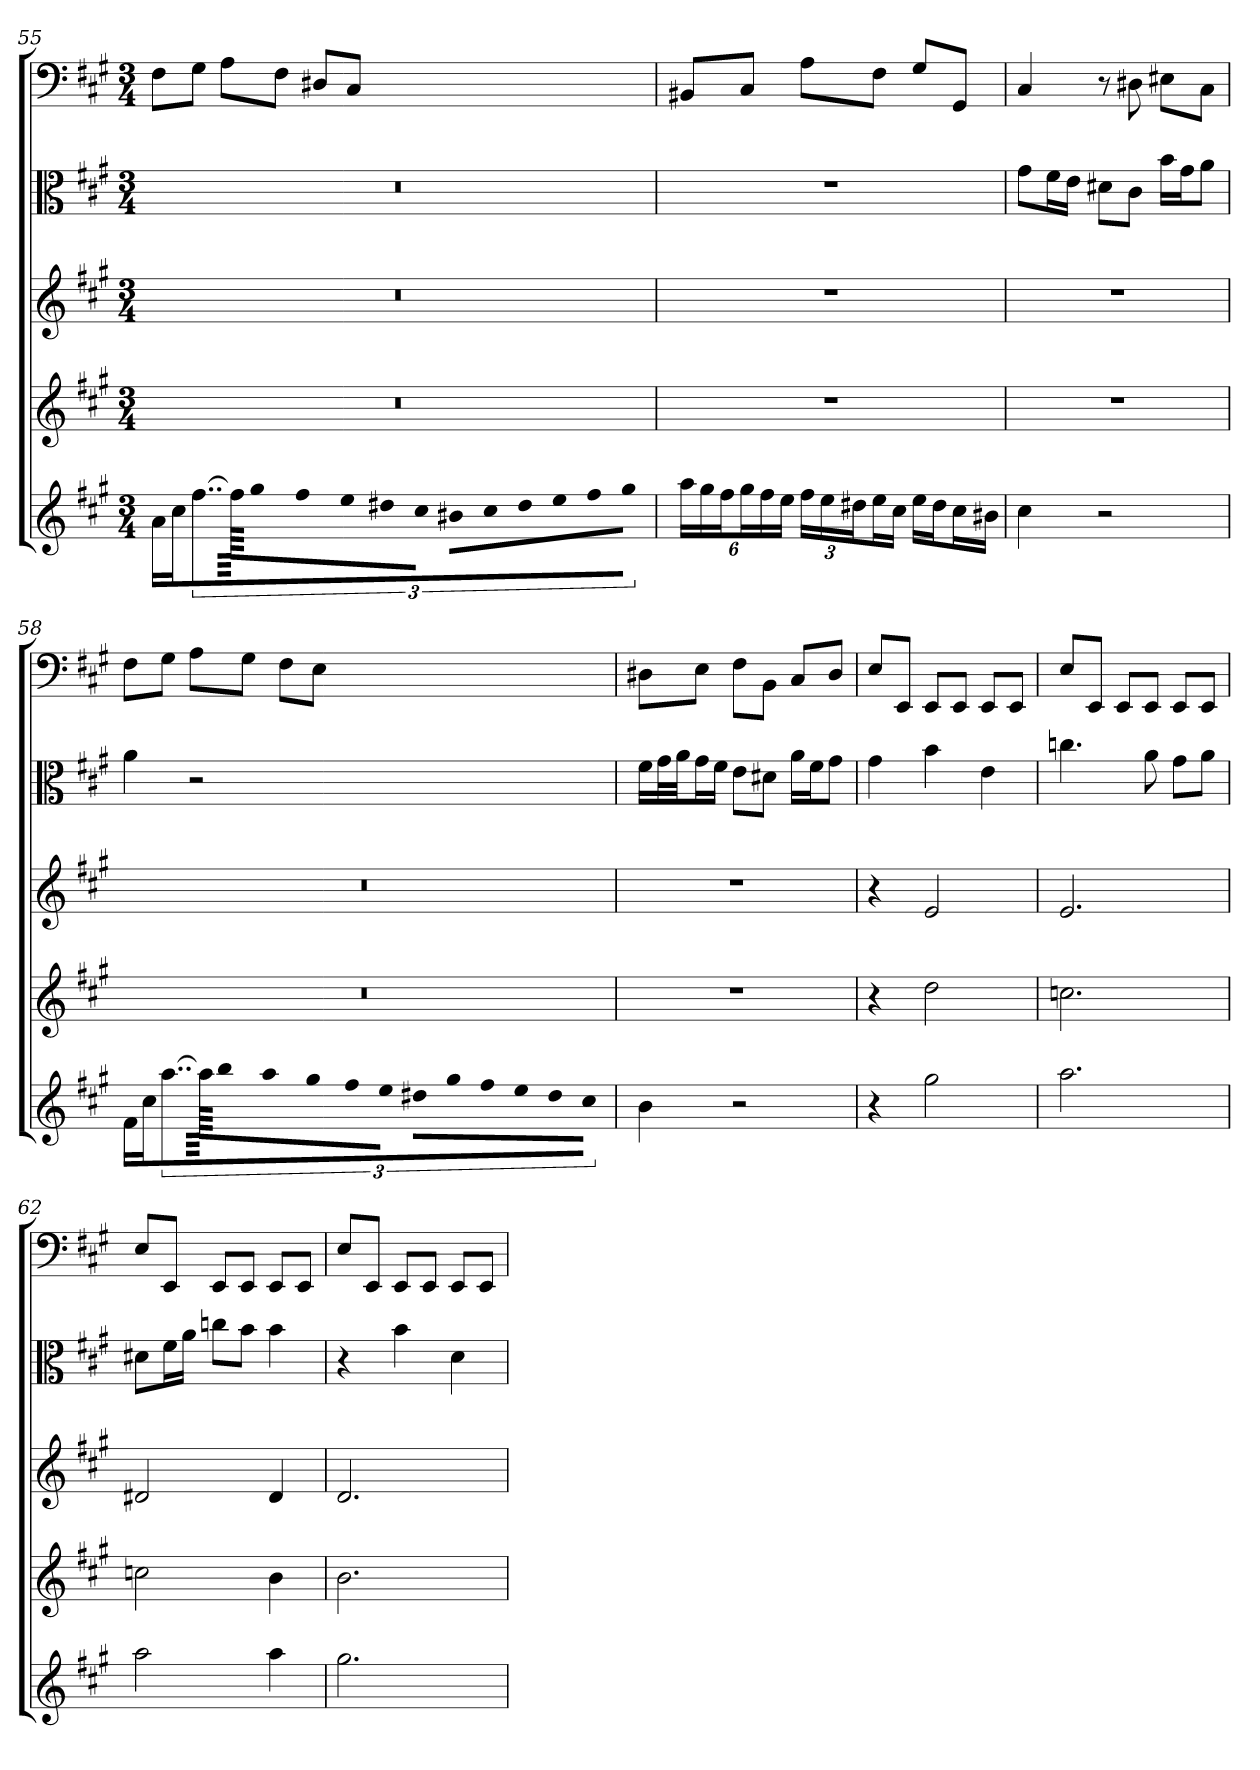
**kern	**kern	**kern	**kern	**kern
*part5	*part4	*part3	*part2	*part1
*staff5	*staff4	*staff3	*staff2	*staff1
*	*	*	*clefC3	*clefF4
*k[f#c#g#]	*k[f#c#g#]	*k[f#c#g#]	*k[f#c#g#]	*k[f#c#g#]
*A:	*A:	*A:	*A:	*A:
*M3/4	*M3/4	*M3/4	*M3/4	*M3/4
=55	=55	=55	=55	=55
16aLL	2.r	2.r	2.r	8F#\L
16cc#J	.	.	.	.
[12..ff#J	.	.	.	8G#\J
.	.	.	.	8A\L
96ff#KLLL]	.	.	.	.
32gg#	.	.	.	.
32ff#	.	.	.	.
32eeJJ	.	.	.	.
16dd#XL	.	.	.	8F#\J
16cc#JJ	.	.	.	.
32b#XLLL	.	.	.	8D#X/L
32cc#	.	.	.	.
32dd#	.	.	.	.
32eeJJ	.	.	.	.
16ff#L	.	.	.	8C#/J
16gg#JJ	.	.	.	.
=56	=56	=56	=56	=56
24aaLL	2.r	2.r	2.r	8BB#X/L
24gg#	.	.	.	.
24ff#J	.	.	.	.
24gg#L	.	.	.	8C#/J
24ff#	.	.	.	.
24eeJJ	.	.	.	.
24ff#LL	.	.	.	8A\L
24ee	.	.	.	.
24dd#XJ	.	.	.	.
16eeL	.	.	.	8F#\J
16cc#JJ	.	.	.	.
16eeLL	.	.	.	8G#/L
16dd#J	.	.	.	.
16cc#L	.	.	.	8GG#/J
16b#XJJ	.	.	.	.
=57	=57	=57	=57	=57
4cc#	2.r	2.r	8g#\L	4C#
.	.	.	16f#\L	.
.	.	.	16e\JJ	.
2r	.	.	8d#X\L	8r
.	.	.	8c#\J	8D#X
.	.	.	16b\LL	8E#X\L
.	.	.	16g#\J	.
.	.	.	8a\J	8C#\J
=58	=58	=58	=58	=58
16f#LL	2.r	2.r	4a	8F#\L
16cc#J	.	.	.	.
[12..aaJ	.	.	.	8G#\J
.	.	.	2r	8A\L
96aaKLLL]	.	.	.	.
32bb	.	.	.	.
32aa	.	.	.	.
32gg#JJ	.	.	.	.
16ff#L	.	.	.	8G#\J
16eeJJ	.	.	.	.
32dd#XLLL	.	.	.	8F#\L
32gg#	.	.	.	.
32ff#	.	.	.	.
32eeJJ	.	.	.	.
16dd#L	.	.	.	8E\J
16cc#JJ	.	.	.	.
=59	=59	=59	=59	=59
4b	2.r	2.r	16f#\LL	8D#X\L
.	.	.	32g#\L	.
.	.	.	32a\JJ	.
.	.	.	16g#\L	8E\J
.	.	.	16f#\JJ	.
2r	.	.	8e\L	8F#\L
.	.	.	8d#X\J	8BB\J
.	.	.	16a\LL	8C#/L
.	.	.	16f#\J	.
.	.	.	8g#\J	8D#/J
=60	=60	=60	=60	=60
4r	4r	4r	4g#	8E/L
.	.	.	.	8EE/J
2gg#	2dd	2e	4b	8EE/L
.	.	.	.	8EE/J
.	.	.	4e	8EE/L
.	.	.	.	8EE/J
=61	=61	=61	=61	=61
2.aa	2.ccn	2.e	4.ccn	8E/L
.	.	.	.	8EE/J
.	.	.	.	8EE/L
.	.	.	8a	8EE/J
.	.	.	8g#\L	8EE/L
.	.	.	8a\J	8EE/J
=62	=62	=62	=62	=62
2aa	2ccn	2d#X	8d#X\L	8E/L
.	.	.	16f#\L	8EE/J
.	.	.	16a\JJ	.
.	.	.	8ccn\L	8EE/L
.	.	.	8b\J	8EE/J
4aa	4b	4d#	4b	8EE/L
.	.	.	.	8EE/J
=63	=63	=63	=63	=63
2.gg#	2.b	2.d	4r	8E/L
.	.	.	.	8EE/J
.	.	.	4b	8EE/L
.	.	.	.	8EE/J
.	.	.	4d	8EE/L
.	.	.	.	8EE/J
=	=	=	=	=
*-	*-	*-	*-	*-
